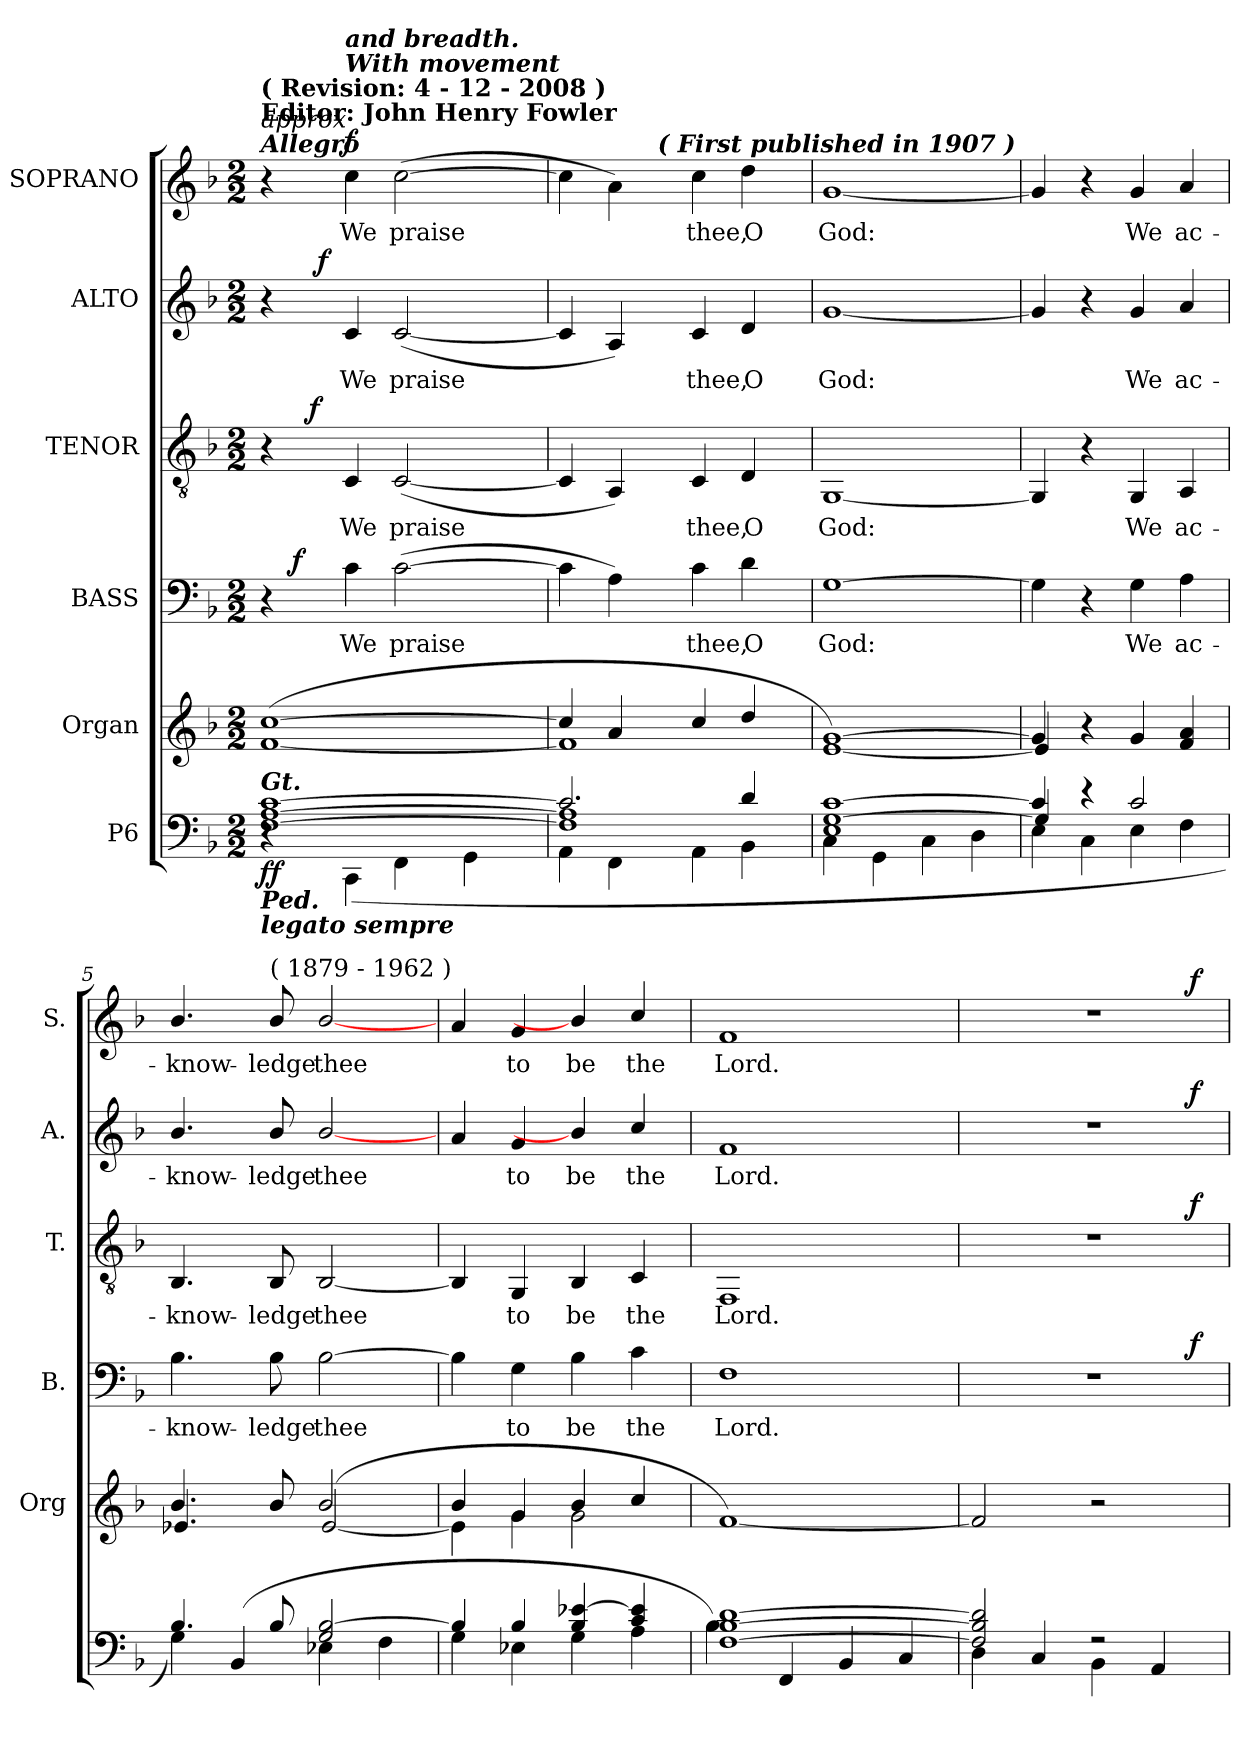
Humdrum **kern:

**kern	**dynam	**kern	**kern	**text	**dynam	**kern	**text	**dynam	**kern	**text	**dynam	**kern	**text	**dynam
*part6	*part6	*part5	*part4	*part4	*part4	*part3	*part3	*part3	*part2	*part2	*part2	*part1	*part1	*part1
*staff6	*staff6	*staff5	*staff4	*staff4	*staff4	*staff3	*staff3	*staff3	*staff2	*staff2	*staff2	*staff1	*staff1	*staff1
*I"P6	*	*I"Organ	*I"BASS	*	*	*I"TENOR	*	*	*I"ALTO	*	*	*I"SOPRANO	*	*
*	*	*I'Org	*I'B.	*	*	*I'T.	*	*	*I'A.	*	*	*I'S.	*	*
!!LO:PB:g=z
*clefF4	*	*clefG2	*clefF4	*	*	*clefGv2	*	*	*clefG2	*	*	*clefG2	*	*
*k[b-]	*	*k[b-]	*k[b-]	*	*	*k[b-]	*	*	*k[b-]	*	*	*k[b-]	*	*
*F:	*	*F:	*F:	*	*	*F:	*	*	*F:	*	*	*F:	*	*
*M2/2	*	*M2/2	*M2/2	*	*	*M2/2	*	*	*M2/2	*	*	*M2/2	*	*
*MM144	*	*MM144	*MM144	*	*	*MM144	*	*	*MM144	*	*	*MM144	*	*
=1	=1	=1	=1	=1	=1	=1	=1	=1	=1	=1	=1	=1	=1	=1
*^	*	*^	*^	*	*	*^	*	*	*^	*	*	*	*	*
*	*^	*	*	*	*	*	*	*	*	*	*	*	*	*	*	*	*	*	*
!	!	!	!	!	!	!	!	!	!	!	!	!	!	!	!	!	!	!LO:TX:a:B:t=Editor&colon; John Henry Fowler	!	!
!	!	!	!	!	!	!	!	!	!	!	!	!	!	!	!	!	!	!LO:TX:a:B:t=( Revision&colon; 4 - 12 - 2008 )	!	!
!	!	!	!	!	!	!	!	!	!	!	!	!	!	!	!	!	!	!LO:TX:a:Bi:t=Allegro	!	!
!	!	!	!	!	!	!	!	!	!	!	!	!	!	!	!	!	!	!LO:TX:a:i:t=approx	!	!
!LO:TX:a:Bi:t=Gt.	!	!	!	!	!	!	!	!	!	!	!	!	!	!	!	!	!	!	!	!
!LO:TX:b:Bi:t=Ped.	!	!	!	!	!	!	!	!	!	!	!	!	!	!	!	!	!	!	!	!
!LO:TX:b:Bi:t=legato sempre	!	!	!	!	!	!	!	!	!	!	!	!	!	!	!	!	!	!	!	!
[1ci	4r	[1Fi [1Ai	f f	([1cci	[1fi	4r	8ryy	.	.	4r	8ryy	.	.	4r	8ryy	.	.	4r	.	.
.	.	.	.	.	.	.	2..ryy	.	f	.	64ryy	.	.	.	32ryy	.	.	.	.	.
.	.	.	.	.	.	.	.	.	.	.	128ryy	.	.	.	.	.	.	.	.	.
.	.	.	.	.	.	.	.	.	.	.	512ryy	.	.	.	.	.	.	.	.	.
.	.	.	.	.	.	.	.	.	.	.	2ryy	.	f	.	.	.	.	.	.	.
.	.	.	.	.	.	.	.	.	.	.	.	.	.	.	256ryy	.	.	.	.	.
.	.	.	.	.	.	.	.	.	.	.	.	.	.	.	2ryy	.	f	.	.	.
!	!	!	!	!	!	!	!	!LO:LY:b:color=#000000	!	!	!	!	!	!	!	!	!	!	!	!
!	!	!	!	!	!	!	!	!	!	!	!	!LO:LY:b:color=#000000	!	!	!	!	!	!	!	!
!	!	!	!	!	!	!	!	!	!	!	!	!	!	!	!	!LO:LY:b:color=#000000	!	!	!	!
!	!	!	!	!	!	!	!	!	!	!	!	!	!	!	!	!	!	!LO:TX:a:Bi:t=With movement	!	!
!	!	!	!	!	!	!	!	!	!	!	!	!	!	!	!	!	!	!LO:TX:Bi:t=and breadth.	!	!
!	!	!	!	!	!	!	!	!	!	!	!	!	!	!	!	!	!	!	!LO:LY:b:color=#000000	!
.	(4CCi\	.	.	.	.	4ci\	.	We	.	4Ci/	.	We	.	4ci/	.	We	.	4cci\	We	f
!	!	!	!	!	!	!	!	!LO:LY:b:color=#000000	!	!	!	!	!	!	!	!	!	!	!	!
!	!	!	!	!	!	!	!	!	!	!	!	!LO:LY:b:color=#000000	!	!	!	!	!	!	!	!
!	!	!	!	!	!	!	!	!	!	!	!	!	!	!	!	!LO:LY:b:color=#000000	!	!	!	!
!	!	!	!	!	!	!	!	!	!	!	!	!	!	!	!	!	!	!	!LO:LY:b:color=#000000	!
.	4FFi\	.	.	.	.	([2ci\	.	praise	.	([2Ci/	.	praise	.	([2ci/	.	praise	.	([2cci\	praise	.
.	.	.	.	.	.	.	.	.	.	.	4ryy	.	.	.	.	.	.	.	.	.
.	.	.	.	.	.	.	.	.	.	.	.	.	.	.	4ryy	.	.	.	.	.
.	4GGi\	.	.	.	.	.	.	.	.	.	.	.	.	.	.	.	.	.	.	.
.	.	.	.	.	.	.	.	.	.	.	16ryy	.	.	.	.	.	.	.	.	.
.	.	.	.	.	.	.	.	.	.	.	.	.	.	.	16ryy	.	.	.	.	.
.	.	.	.	.	.	.	.	.	.	.	32ryy	.	.	.	.	.	.	.	.	.
.	.	.	.	.	.	.	.	.	.	.	.	.	.	.	64..ryy	.	.	.	.	.
.	.	.	.	.	.	.	.	.	.	.	256.ryy	.	.	.	.	.	.	.	.	.
*	*	*	*	*	*	*v	*v	*	*	*	*	*	*	*v	*v	*	*	*	*	*
*	*	*	*	*	*	*	*	*	*v	*v	*	*	*	*	*	*	*	*
=2	=2	=2	=2	=2	=2	=2	=2	=2	=2	=2	=2	=2	=2	=2	=2	=2	=2
*	*	*	*	*	*	*	*	*	*	*	*	*	*	*	*^	*	*
2.ci/]	4AAi\	1Fi] 1Ai]	.	4cci/]	1fi]	4ci\]	.	.	4Ci/]	.	.	4ci/]	.	.	4cci\]	4ryy	.	.
.	4FFi\	.	.	4ai/	.	4Ai\)	.	.	4AAi/)	.	.	4Ai/)	.	.	4ai\)	16ryy	.	.
.	.	.	.	.	.	.	.	.	.	.	.	.	.	.	.	32ryy	.	.
.	.	.	.	.	.	.	.	.	.	.	.	.	.	.	.	64ryy	.	.
.	.	.	.	.	.	.	.	.	.	.	.	.	.	.	.	256.ryy	.	.
!	!	!	!	!	!	!	!	!	!	!	!	!	!	!	!	!LO:TX:a:Bi:t=( First published in 1907 )	!	!
.	.	.	.	.	.	.	.	.	.	.	.	.	.	.	.	2ryy	.	.
!	!	!	!	!	!	!	!LO:LY:b:color=#000000	!	!	!	!	!	!	!	!	!	!	!
!	!	!	!	!	!	!	!	!	!	!LO:LY:b:color=#000000	!	!	!	!	!	!	!	!
!	!	!	!	!	!	!	!	!	!	!	!	!	!LO:LY:b:color=#000000	!	!	!	!	!
!	!	!	!	!	!	!	!	!	!	!	!	!	!	!	!	!	!LO:LY:b:color=#000000	!
.	4AAi\	.	.	4cci/	.	4ci\	thee,	.	4Ci/	thee,	.	4ci/	thee,	.	4cci\	.	thee,	.
!	!	!	!	!	!	!	!LO:LY:b:color=#000000	!	!	!	!	!	!	!	!	!	!	!
!	!	!	!	!	!	!	!	!	!	!LO:LY:b:color=#000000	!	!	!	!	!	!	!	!
!	!	!	!	!	!	!	!	!	!	!	!	!	!LO:LY:b:color=#000000	!	!	!	!	!
!	!	!	!	!	!	!	!	!	!	!	!	!	!	!	!	!	!LO:LY:b:color=#000000	!
4di/	4BB-i\	.	.	4ddi/	.	4di\	O	.	4Di/	O	.	4di/	O	.	4ddi\	.	O	.
.	.	.	.	.	.	.	.	.	.	.	.	.	.	.	.	8ryy	.	.
.	.	.	.	.	.	.	.	.	.	.	.	.	.	.	.	128ryy	.	.
.	.	.	.	.	.	.	.	.	.	.	.	.	.	.	.	512ryy	.	.
*	*	*	*	*	*	*	*	*	*	*	*	*	*	*	*v	*v	*	*
=3	=3	=3	=3	=3	=3	=3	=3	=3	=3	=3	=3	=3	=3	=3	=3	=3	=3
*	*	*	*	*	*	*	*	*	*	*	*	*	*	*	*^	*	*
!	!	!	!	!	!	!	!LO:LY:b:color=#000000	!	!	!	!	!	!	!	!	!	!	!
*	*	*	*	*	*	*	*	*	*	*	*	*	*	*	*v	*v	*	*
*	*	*	*	*	*	*	*	*	*	*	*	*	*	*	*^	*	*
!	!	!	!	!	!	!	!	!	!	!LO:LY:b:color=#000000	!	!	!	!	!	!	!	!
*	*	*	*	*	*	*	*	*	*	*	*	*	*	*	*v	*v	*	*
*	*	*	*	*	*	*	*	*	*	*	*	*	*	*	*^	*	*
!	!	!	!	!	!	!	!	!	!	!	!	!	!LO:LY:b:color=#000000	!	!	!	!	!
*	*	*	*	*	*	*	*	*	*	*	*	*	*	*	*v	*v	*	*
*	*	*	*	*	*	*	*	*	*	*	*	*	*	*	*^	*	*
!	!	!	!	!	!	!	!	!	!	!	!	!	!	!	!	!	!LO:LY:b:color=#000000	!
*	*	*	*	*	*	*	*	*	*	*	*	*	*	*	*v	*v	*	*
[1ci	4Ci\	1Ei [1Gi	.	[1gi)	[1ei	[1Gi	God:	.	[1GGi	God:	.	[1gi	God:	.	[1gi	God:	.
.	4GGi\	.	.	.	.	.	.	.	.	.	.	.	.	.	.	.	.
.	4Ci\	.	.	.	.	.	.	.	.	.	.	.	.	.	.	.	.
.	4Di\	.	.	.	.	.	.	.	.	.	.	.	.	.	.	.	.
=4	=4	=4	=4	=4	=4	=4	=4	=4	=4	=4	=4	=4	=4	=4	=4	=4	=4
4ci/]	4Ei\	4Gi/]	.	4gi/]	4ei/]	4Gi\]	.	.	4GGi/]	.	.	4gi/]	.	.	4gi/]	.	.
4r	4Ci\	4ryy	.	4r	4ryy	4r	.	.	4r	.	.	4r	.	.	4r	.	.
!	!	!	!	!	!	!	!LO:LY:b:color=#000000	!	!	!	!	!	!	!	!	!	!
!	!	!	!	!	!	!	!	!	!	!LO:LY:b:color=#000000	!	!	!	!	!	!	!
!	!	!	!	!	!	!	!	!	!	!	!	!	!LO:LY:b:color=#000000	!	!	!	!
!	!	!	!	!	!	!	!	!	!	!	!	!	!	!	!	!LO:LY:b:color=#000000	!
2ci/	4Ei\	2ryy	.	4gi/	2ryy	4Gi\	We	.	4GGi/	We	.	4gi/	We	.	4gi/	We	.
!	!	!	!	!	!	!	!LO:LY:b:color=#000000	!	!	!	!	!	!	!	!	!	!
!	!	!	!	!	!	!	!	!	!	!LO:LY:b:color=#000000	!	!	!	!	!	!	!
!	!	!	!	!	!	!	!	!	!	!	!	!	!LO:LY:b:color=#000000	!	!	!	!
!	!	!	!	!	!	!	!	!	!	!	!	!	!	!	!	!LO:LY:b:color=#000000	!
.	4Fi\	.	.	4fi/ 4ai	.	4Ai\	ac-	.	4AAi/	ac-	.	4ai/	ac-	.	4ai/	ac-	.
*	*v	*v	*	*	*	*	*	*	*	*	*	*	*	*	*	*	*
=5	=5	=5	=5	=5	=5	=5	=5	=5	=5	=5	=5	=5	=5	=5	=5	=5
!	!	!	!	!	!	!LO:LY:b:color=#000000	!	!	!	!	!	!	!	!	!	!
!	!	!	!	!	!	!	!	!	!LO:LY:b:color=#000000	!	!	!	!	!	!	!
!	!	!	!	!	!	!	!	!	!	!	!	!LO:LY:b:color=#000000	!	!	!	!
!	!	!	!	!	!	!	!	!	!	!	!	!	!	!	!LO:LY:b:color=#000000	!
4.B-i/	4Gi\)	.	4.b-i/	4.e-Xi/	4.B-i\	-know-	.	4.BB-i/	-know-	.	4.b-i/	-know-	.	4.b-i/	-know-	.
.	(4BB-i/	.	.	.	.	.	.	.	.	.	.	.	.	.	.	.
!	!	!	!	!	!	!LO:LY:b:color=#000000	!	!	!	!	!	!	!	!	!	!
!	!	!	!	!	!	!	!	!	!LO:LY:b:color=#000000	!	!	!	!	!	!	!
!	!	!	!	!	!	!	!	!	!	!	!	!LO:LY:b:color=#000000	!	!	!	!
!	!	!	!	!	!	!	!	!	!	!	!	!	!	!LO:TX:a:t=( 1879 - 1962 )	!	!
!	!	!	!	!	!	!	!	!	!	!	!	!	!	!	!LO:LY:b:color=#000000	!
8B-i/	.	.	8b-i/	8ryy	8B-i\	-ledge	.	8BB-i/	-ledge	.	8b-i/	-ledge	.	8b-i/	-ledge	.
!	!	!	!	!	!	!LO:LY:b:color=#000000	!	!	!	!	!	!	!	!	!	!
!	!	!	!	!	!	!	!	!	!LO:LY:b:color=#000000	!	!	!	!	!	!	!
!	!	!	!	!	!	!	!	!	!	!	!	!LO:LY:b:color=#000000	!	!	!	!
!	!	!	!	!	!	!	!	!	!	!	!	!	!	!	!LO:LY:b:color=#000000	!
2Gi/ [2B-i	4E-Xi\	.	(2b-i/	[2e-i/	[2B-i\	thee	.	[2BB-i/	thee	.	[2b-i/	thee	.	[2b-i/	thee	.
.	4Fi\	.	.	.	.	.	.	.	.	.	.	.	.	.	.	.
!!LO:LB:g=z
=6	=6	=6	=6	=6	=6	=6	=6	=6	=6	=6	=6	=6	=6	=6	=6	=6
4B-i/]	4Gi\	.	4b-i/	4e-i\]	4B-i\]	.	.	4BB-i/]	.	.	4ai/	.	.	4ai/	.	.
!	!	!	!	!	!	!LO:LY:b:color=#000000	!	!	!	!	!	!	!	!	!	!
!	!	!	!	!	!	!	!	!	!LO:LY:b:color=#000000	!	!	!	!	!	!	!
!	!	!	!	!	!	!	!	!	!	!	!	!LO:LY:b:color=#000000	!	!	!	!
!	!	!	!	!	!	!	!	!	!	!	!	!	!	!	!LO:LY:b:color=#000000	!
4B-i/	4E-Xi\	.	4gi/	4gi\	4Gi\	to	.	4GGi/	to	.	4gi/	to	.	4gi/	to	.
!	!	!	!	!	!	!LO:LY:b:color=#000000	!	!	!	!	!	!	!	!	!	!
!	!	!	!	!	!	!	!	!	!LO:LY:b:color=#000000	!	!	!	!	!	!	!
!	!	!	!	!	!	!	!	!	!	!	!	!LO:LY:b:color=#000000	!	!	!	!
!	!	!	!	!	!	!	!	!	!	!	!	!	!	!	!LO:LY:b:color=#000000	!
4B-i/ [4e-Xi	4Gi\	.	4b-i/	2gi\	4B-i\	be	.	4BB-i/	be	.	4b-i/]	be	.	4b-i/]	be	.
!	!	!	!	!	!	!LO:LY:b:color=#000000	!	!	!	!	!	!	!	!	!	!
!	!	!	!	!	!	!	!	!	!LO:LY:b:color=#000000	!	!	!	!	!	!	!
!	!	!	!	!	!	!	!	!	!	!	!	!LO:LY:b:color=#000000	!	!	!	!
!	!	!	!	!	!	!	!	!	!	!	!	!	!	!	!LO:LY:b:color=#000000	!
4ci/ 4e-i]	4Ai\	.	4cci/	.	4ci\	the	.	4Ci/	the	.	4cci/	the	.	4cci/	the	.
*	*	*	*v	*v	*	*	*	*	*	*	*	*	*	*	*	*
=7	=7	=7	=7	=7	=7	=7	=7	=7	=7	=7	=7	=7	=7	=7	=7
!	!	!	!	!	!LO:LY:b:color=#000000	!	!	!	!	!	!	!	!	!	!
!	!	!	!	!	!	!	!	!LO:LY:b:color=#000000	!	!	!	!	!	!	!
!	!	!	!	!	!	!	!	!	!	!	!LO:LY:b:color=#000000	!	!	!	!
!	!	!	!	!	!	!	!	!	!	!	!	!	!	!LO:LY:b:color=#000000	!
[1Fi [1B-i [1di	4B-i\)	.	[1fi)	1Fi	Lord.	.	1FFi	Lord.	.	1fi	Lord.	.	1fi	Lord.	.
.	4FFi/	.	.	.	.	.	.	.	.	.	.	.	.	.	.
.	4BB-i/	.	.	.	.	.	.	.	.	.	.	.	.	.	.
.	4Ci/	.	.	.	.	.	.	.	.	.	.	.	.	.	.
=8	=8	=8	=8	=8	=8	=8	=8	=8	=8	=8	=8	=8	=8	=8	=8
*	*	*	*	*^	*	*	*^	*	*	*^	*	*	*^	*	*
2Fi/] 2B-i] 2di]	4Di\	.	2fi/]	1r	2..ryy	.	.	1r	2..ryy	.	.	1r	2..ryy	.	.	1r	2..ryy	.	.
.	4Ci/	.	.	.	.	.	.	.	.	.	.	.	.	.	.	.	.	.	.
2r	4BB-i\	.	2r	.	.	.	.	.	.	.	.	.	.	.	.	.	.	.	.
.	4AAi/	.	.	.	.	.	.	.	.	.	.	.	.	.	.	.	.	.	.
.	.	.	.	.	8ryy	.	f	.	8ryy	.	f	.	8ryy	.	f	.	8ryy	.	f
*	*	*	*	*v	*v	*	*	*	*	*	*	*v	*v	*	*	*v	*v	*	*
*v	*v	*	*	*	*	*	*v	*v	*	*	*	*	*	*	*	*
=	=	=	=	=	=	=	=	=	=	=	=	=	=	=
*-	*-	*-	*-	*-	*-	*-	*-	*-	*-	*-	*-	*-	*-	*-
